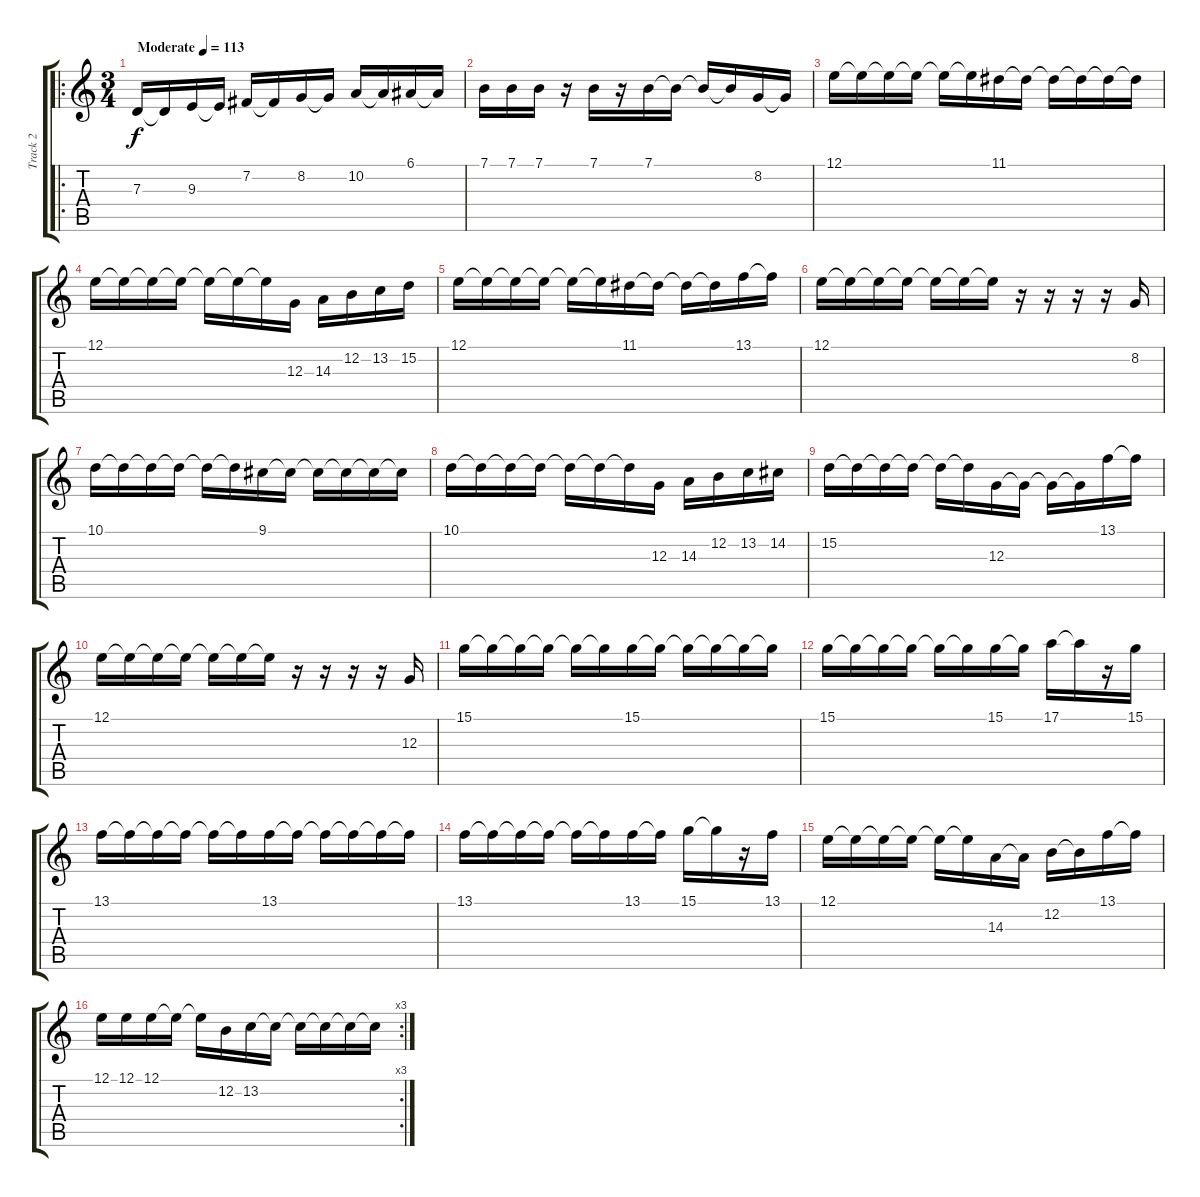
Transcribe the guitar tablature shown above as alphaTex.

\track ("Track 2" "Track 2") {instrument lead5charang}
\staff {score tabs}
\tuning (E4 B3 G3 D3 A2 E2) {hide}
\ro
\ts (3 4)
\tempo (113 "Moderate")
\clef g2
\ks c
7.3.16{dy f instrument lead5charang} 7.3{t}.16 9.3.16 9.3{t}.16 7.2.16 7.2{t}.16 8.2.16 8.2{t}.16 10.2.16 10.2{t}.16 6.1.16 6.1{t}.16 |
7.1.16 7.1.16 7.1.16 r.16 7.1.16 r.16 7.1.16 7.1{t}.16 7.1{t}.16 7.1{t}.16 8.2.16 8.2{t}.16 |
12.1.16 12.1{t}.16 12.1{t}.16 12.1{t}.16 12.1{t}.16 12.1{t}.16 11.1.16 11.1{t}.16 11.1{t}.16 11.1{t}.16 11.1{t}.16 11.1{t}.16 |
12.1.16 12.1{t}.16 12.1{t}.16 12.1{t}.16 12.1{t}.16 12.1{t}.16 12.1{t}.16 12.3.16 14.3.16 12.2.16 13.2.16 15.2.16 |
12.1.16 12.1{t}.16 12.1{t}.16 12.1{t}.16 12.1{t}.16 12.1{t}.16 11.1.16 11.1{t}.16 11.1{t}.16 11.1{t}.16 13.1.16 13.1{t}.16 |
12.1.16 12.1{t}.16 12.1{t}.16 12.1{t}.16 12.1{t}.16 12.1{t}.16 12.1{t}.16 r.16 r.16 r.16 r.16 8.2.16 |
10.1.16 10.1{t}.16 10.1{t}.16 10.1{t}.16 10.1{t}.16 10.1{t}.16 9.1.16 9.1{t}.16 9.1{t}.16 9.1{t}.16 9.1{t}.16 9.1{t}.16 |
10.1.16 10.1{t}.16 10.1{t}.16 10.1{t}.16 10.1{t}.16 10.1{t}.16 10.1{t}.16 12.3.16 14.3.16 12.2.16 13.2.16 14.2.16 |
15.2.16 15.2{t}.16 15.2{t}.16 15.2{t}.16 15.2{t}.16 15.2{t}.16 12.3.16 12.3{t}.16 12.3{t}.16 12.3{t}.16 13.1.16 13.1{t}.16 |
12.1.16 12.1{t}.16 12.1{t}.16 12.1{t}.16 12.1{t}.16 12.1{t}.16 12.1{t}.16 r.16 r.16 r.16 r.16 12.3.16 |
15.1.16 15.1{t}.16 15.1{t}.16 15.1{t}.16 15.1{t}.16 15.1{t}.16 15.1.16 15.1{t}.16 15.1{t}.16 15.1{t}.16 15.1{t}.16 15.1{t}.16 |
15.1.16 15.1{t}.16 15.1{t}.16 15.1{t}.16 15.1{t}.16 15.1{t}.16 15.1.16 15.1{t}.16 17.1.16 17.1{t}.16 r.16 15.1.16 |
13.1.16 13.1{t}.16 13.1{t}.16 13.1{t}.16 13.1{t}.16 13.1{t}.16 13.1.16 13.1{t}.16 13.1{t}.16 13.1{t}.16 13.1{t}.16 13.1{t}.16 |
13.1.16 13.1{t}.16 13.1{t}.16 13.1{t}.16 13.1{t}.16 13.1{t}.16 13.1.16 13.1{t}.16 15.1.16 15.1{t}.16 r.16 13.1.16 |
12.1.16 12.1{t}.16 12.1{t}.16 12.1{t}.16 12.1{t}.16 12.1{t}.16 14.3.16 14.3{t}.16 12.2.16 12.2{t}.16 13.1.16 13.1{t}.16 |
\rc 3
12.1.16 12.1.16 12.1.16 12.1{t}.16 12.1{t}.16 12.2.16 13.2.16 13.2{t}.16 13.2{t}.16 13.2{t}.16 13.2{t}.16 13.2{t}.16
